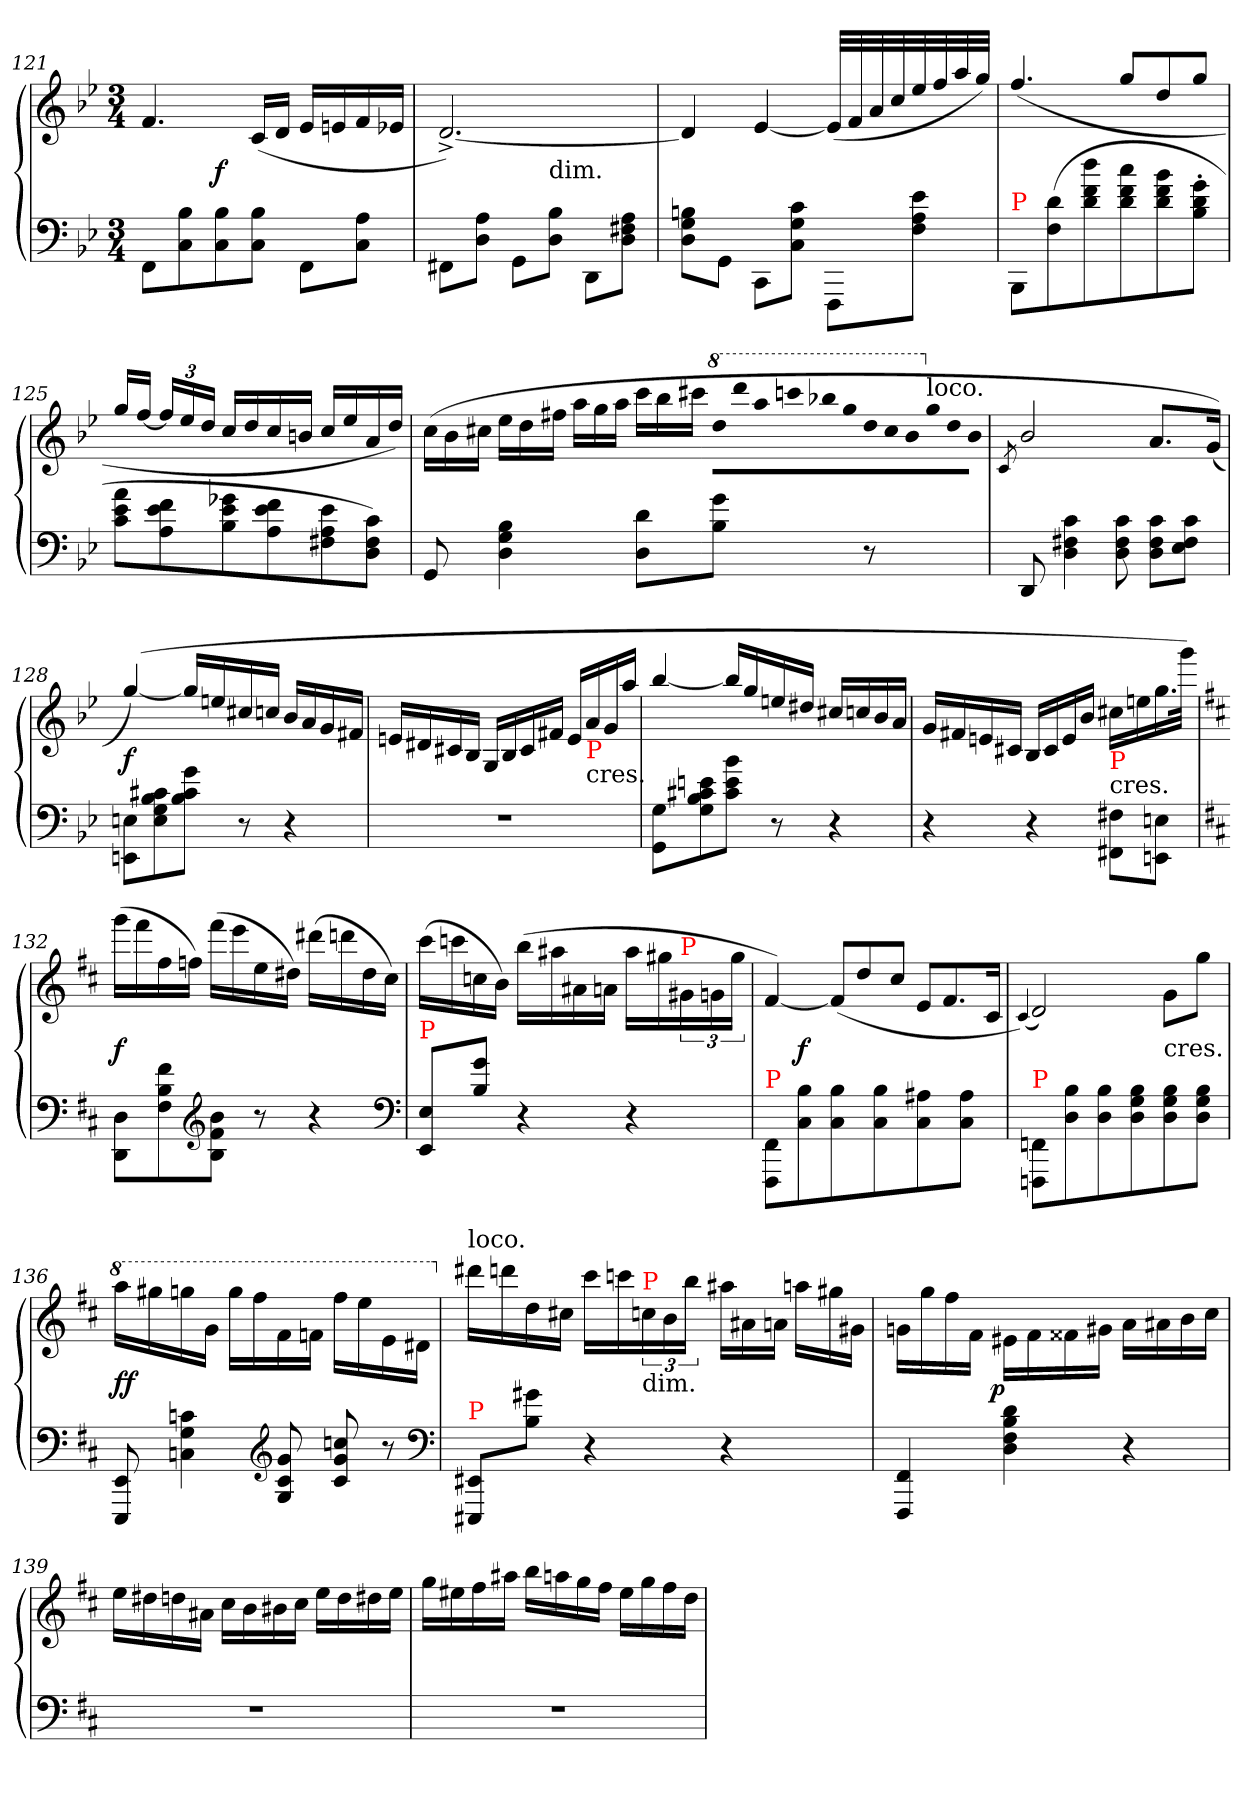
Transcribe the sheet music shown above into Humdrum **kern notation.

**kern	**kern	**dynam
*part1	*part1	*part1
*staff2	*staff1	*staff1/2
*clefF4	*clefG2	*
*k[b-e-]	*k[b-e-]	*
*M3/4	*M3/4	*
=121	=121	=121
*	*^	*
8FFL	4.f	4ryy	.
8B- 8C	.	.	.
8B- 8C	.	2ryy	f
8B- 8CJ	(<16cLL	.	.
.	16dJJ	.	.
8FF\L	16e-LL	.	.
.	16en	.	.
8A 8CJ	16f	.	.
.	16e-XJJ	.	.
=122	=122	=122	=122
8FF#X\L	[2.d^>)	4.ryy	.
8A 8DJ	.	.	.
8GG\L	.	.	.
!	!	!LO:TX:c:t=dim.	!
8B- 8DJ	.	4.ryy	.
8DD\L	.	.	.
8A 8F#X 8DJ	.	.	.
*	*v	*v	*
=123	=123	=123
8Bn\ 8G\ 8D\L	4d]	.
8GGJ	.	.
8CC\L	[4e-	.
8c 8G 8CJ	.	.
8FFF\L	(<32e-/LLL]	.
.	32f	.
.	32a	.
.	32cc	.
8e- 8A 8FJ	32ee-	.
.	32ff	.
.	32aa	.
.	32ggJJJ)	.
=124	=124	=124
!LO:TX:a:color=red:t=P	!	!
8BBB-\L	(>4.ff/	.
(>8d\ 8F\	.	.
8dd\ 8f\ 8d\	.	.
8cc\ 8f\ 8d\	8gg/L	.
8b-\ 8f\ 8d\	8dd	.
8g'>\ 8d'>\ 8B-'>\J	8ggJ	.
=125	=125	=125
8a\ 8e-\ 8c\L	16gg/LL	.
.	[16ff/JJ	.
*	*Xbrackettup	*
8f\ 8e-\ 8A\	24ff/LL]	.
.	24ee-/	.
.	24dd/JJ	.
8g-X\ 8e-\ 8B-\	16cc/LL	.
.	16dd/	.
8f\ 8e-\ 8A\	16cc/	.
.	16bn/JJ	.
8e- 8A 8F#X	16cc/LL	.
.	16ee-	.
8c 8F# 8DJ)	16a	.
.	16ddJJ)	.
=126	=126	=126
*	*Xtuplet	*
8GG	(>24ccLL	.
.	24b-	.
.	24cc#XJJ	.
4B- 4G 4D	24ee-LL	.
.	24dd	.
.	24ff#XJJ	.
.	24aaLL	.
.	24gg	.
.	24aaJJ	.
8d 8DL	24cccLL	.
.	24bb-	.
.	24ccc#XJJ	.
*	*8va	*
!	!LO:N:vis=8	!
8g 8B-J	48ddd!\L	.
!	!LO:N:vis=8	!
.	48dddd!\	.
!	!LO:N:vis=8	!
.	48aaa!\	.
!	!LO:N:vis=8	!
.	48ccccn!\	.
!	!LO:N:vis=8	!
.	48bbb-X!\	.
!	!LO:N:vis=8	!
.	48ggg!\	.
!	!LO:N:vis=8	!
8r	48ddd!\	.
!	!LO:N:vis=8	!
.	48ccc#!\	.
!	!LO:N:vis=8	!
.	48bb-!\	.
*	*X8va	*
!	!LO:TX:a:t=loco.	!
!	!LO:N:vis=8	!
.	48gg!\	.
!	!LO:N:vis=8	!
.	48dd!\	.
!	!LO:N:vis=8	!
.	48b-!\J	.
=127	=127	=127
.	8qc/	.
8DD	2b-/	.
4c 4F#X 4D	.	.
8c 8F# 8D	.	.
8c 8F# 8DL	8.aL	.
8c 8F# 8E-J	.	.
.	(<16gJk)	.
=128	=128	=128
8En 8EEnL	(>[4gg/)	f
8c#X 8B- 8G 8E	.	.
8g\ 8c#\ 8B-\J	16gg/LL]	.
.	16een/	.
8r	16cc#X	.
.	16ccnJJ	.
4r	16b-/LL	.
.	16a	.
.	16g	.
.	16f#XJJ	.
=129	=129	=129
2.rF	16enLL	.
.	16d#X	.
.	16c#X	.
.	16B-JJ	.
.	16G/LL	.
.	16B-/	.
.	16c#	.
.	16f#XJJ	.
.	16e/LL	.
!	!LO:TX:c:t=cres.	!
!	!LO:TX:b:color=red:t=P	!
.	16a/	.
.	16g/	.
.	16aa/JJ	.
=130	=130	=130
8G 8GGL	[4bb-/	.
8en 8c#X 8B- 8G	.	.
8b-\ 8e\ 8c#\J	16bb-/LL]	.
.	16gg/	.
8r	16een	.
.	16dd#XJJ	.
4r	16cc#X/LL	.
.	16ccn	.
.	16b-	.
.	16aJJ	.
=131	=131	=131
4r	16gLL	.
.	16f#X	.
.	16en	.
.	16c#XJJ	.
4r	16B-LL	.
.	16c#	.
.	16e	.
.	16b-JJ	.
!	!LO:TX:c:t=cres.	!
!	!LO:TX:b:color=red:t=P	!
8F#X\ 8FF#X\L	16cc#XLL	.
.	16een	.
8En\ 8EEn\J	16.gg	.
.	32gggJJk)	.
=132	=132	=132
*k[f#c#]	*k[f#c#]	*
8D\ 8DD\L	(>16gggLL	f
.	16fff#	.
8f# 8B 8F#	16ff#	.
.	16ffnJJ)	.
*clefG2	*	*
8b 8f# 8BJ	(>16fff#LL	.
.	16eee	.
8r	16ee	.
.	16dd#XJJ)	.
4r	(>16ddd#LL	.
.	16dddn	.
.	16dd#	.
.	16cc#JJ)	.
*clefF4	*	*
=133	=133	=133
!LO:TX:a:color=red:t=P	!	!
8E/ 8EE/L	(>16ccc#LL	.
.	16cccn	.
8g\ 8B\J	16cc	.
.	16bJJ)	.
4r	(>16bbLL	.
.	16aa#X	.
.	16a#	.
.	16anJJ	.
4r	16aa#LL	.
.	16gg#X	.
*	*tuplet	*
*	*brackettup	*
!	!LO:TX:a:color=red:t=P	!
.	24g#	.
.	24gn	.
.	24gg#JJ	.
=134	=134	=134
*	*^	*
!LO:TX:a:color=red:t=P	!	!	!
8FF#/ 8FFF#/L	[4f#)	8ryy	.
8B\ 8C#\	.	2ryy	f
*	*Xtuplet	*	*
8B\ 8C#\	(>12f#/L]	.	.
.	12dd	.	.
8B\ 8C#\	.	.	.
.	12cc#J	.	.
8A#X\ 8C#\	12eL	.	.
.	12.f#	.	.
8A#\ 8C#\J	.	8ryy	.
.	24c#Jk	.	.
*	*v	*v	*
=135	=135	=135
.	(<4qqc#/)	.
!LO:TX:a:color=red:t=P	!	!
8FFn/ 8FFFn/L	2d)	.
8B\ 8D\	.	.
8B\ 8D\	.	.
8B\ 8G\ 8D\	.	.
!	!LO:TX:c:t=cres.	!
8B\ 8G\ 8D\	8gL	.
8B\ 8G\ 8D\J	8ggJ	.
=136	=136	=136
*	*8va	*
8EE 8EEE	16aaaLL	ff
.	16ggg#X	.
4cn 4G 4Cn	16gggn	.
.	16ggJJ	.
.	16gggLL	.
.	16fff#	.
*clefG2	*	*
8g 8c 8G	16ff#	.
.	16ffnJJ	.
8cc 8g 8c	16fff#\LL	.
.	16eee	.
8r	16ee	.
.	16dd#XJJ	.
*clefF4	*	*
=137	=137	=137
*	*X8va	*
!	!LO:TX:a:t=loco.	!
!LO:TX:a:color=red:t=P	!	!
8EE#X/ 8EEE#X/L	16ddd#XLL	.
.	16dddn	.
8g#X\ 8B\J	16dd	.
.	16cc#XJJ	.
4r	16ccc#LL	.
.	16cccn	.
*	*tuplet	*
!	!LO:TX:c:t=dim.	!
!	!LO:TX:a:color=red:t=P	!
.	24cc	.
.	24b	.
.	24bbJJ	.
*	*Xtuplet	*
4r	24aa#XLL	.
.	24a#	.
.	24anJJ	.
.	24aanLL	.
.	24gg#X	.
.	24g#JJ	.
=138	=138	=138
4FF# 4FFF#	16gnLL	.
.	16gg	.
.	16ff#	.
.	16f#JJ	.
!	!	!LO:DY:rj
4d 4B 4F# 4D	16e#X\LL	p
.	16f#	.
.	16f##X	.
.	16g#XJJ	.
4r	16a\LL	.
.	16a#X	.
.	16b	.
.	16cc#JJ	.
=139	=139	=139
2.rF	16eeLL	.
.	16dd#X	.
.	16ddn	.
.	16a#XJJ	.
.	16cc#LL	.
.	16b	.
.	16b#X	.
.	16cc#JJ	.
.	16eeLL	.
.	16dd	.
.	16dd#X	.
.	16eeJJ	.
=140	=140	=140
2.rF	16ggLL	.
.	16ee#X	.
.	16ff#	.
.	16aa#XJJ	.
.	16bbLL	.
.	16aan	.
.	16gg	.
.	16ff#JJ	.
.	16ee#LL	.
.	16gg	.
.	16ff#	.
.	16ddJJ	.
=	=	=
*-	*-	*-
